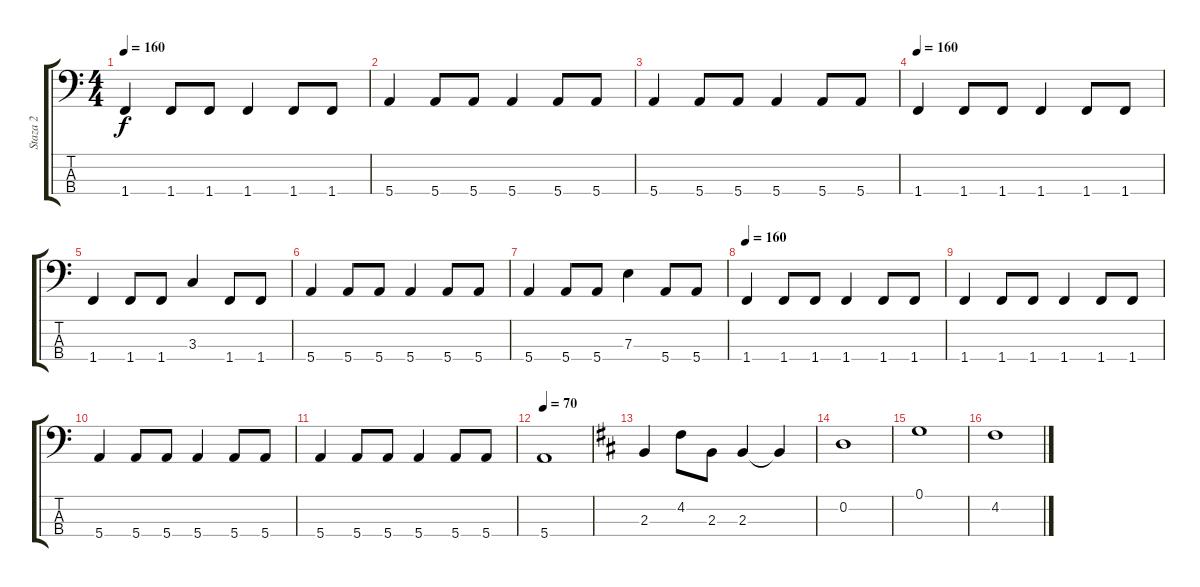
\track ("Staza 2" "Staza 2") {instrument electricbassfinger}
\staff {score tabs}
\tuning (G2 D2 A1 E1) {hide}
\ts (4 4)
\tempo 160
\clef f4
\ks c
1.4.4{dy f} 1.4.8 1.4.8 1.4.4 1.4.8 1.4.8 |
5.4.4 5.4.8 5.4.8 5.4.4 5.4.8 5.4.8 |
5.4.4 5.4.8 5.4.8 5.4.4 5.4.8 5.4.8 |
\tempo 160
1.4.4 1.4.8 1.4.8 1.4.4 1.4.8 1.4.8 |
1.4.4 1.4.8 1.4.8 3.3.4 1.4.8 1.4.8 |
5.4.4 5.4.8 5.4.8 5.4.4 5.4.8 5.4.8 |
5.4.4 5.4.8 5.4.8 7.3.4 5.4.8 5.4.8 |
\tempo 160
1.4.4 1.4.8 1.4.8 1.4.4 1.4.8 1.4.8 |
1.4.4 1.4.8 1.4.8 1.4.4 1.4.8 1.4.8 |
5.4.4 5.4.8 5.4.8 5.4.4 5.4.8 5.4.8 |
5.4.4 5.4.8 5.4.8 5.4.4 5.4.8 5.4.8 |
\tempo 70
5.4.1 |
\ks bminor
2.3.4 4.2.8 2.3.8 2.3.4 2.3{t}.4 |
0.2.1 |
0.1.1 |
4.2.1
